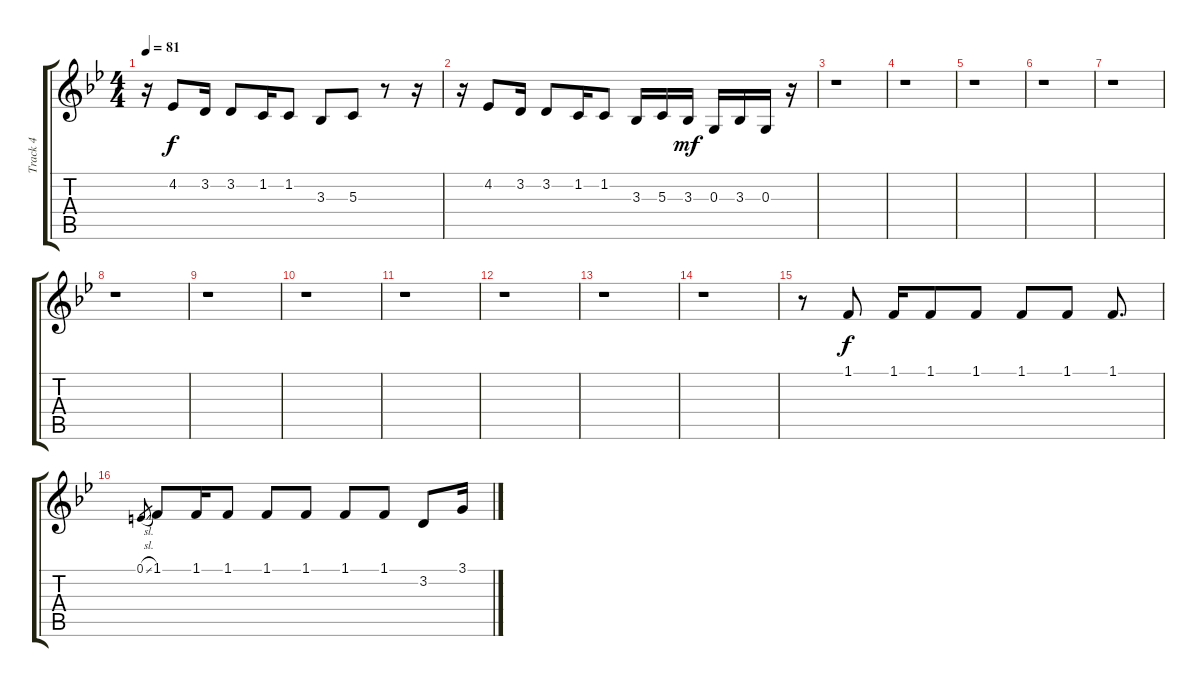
\track ("Track 4" "Track 4") {instrument voiceoohs}
\staff {score tabs}
\tuning (E4 B3 G3 D3 A2 E2) {hide}
\ts (4 4)
\tempo 81
\clef g2
\ks bb
r.16{dy mf} 4.2.8{dy f} 3.2.16 3.2.8 1.2.16 1.2.8 3.3.8 5.3.8 r.8 r.16 |
r.16 4.2.8 3.2.16 3.2.8 1.2.16 1.2.8 3.3.16 5.3.16 3.3.16{dy mf} 0.3.16 3.3.16 0.3.16 r.16 |
r.1 |
r.1 |
r.1 |
r.1 |
r.1 |
r.1 |
r.1 |
r.1 |
r.1 |
r.1 |
r.1 |
r.1 |
r.8 1.1.8{dy f} 1.1.16 1.1.8 1.1.8 1.1.8 1.1.8 1.1.8{d} |
0.1{sl}.8{gr} 1.1.8 1.1.16 1.1.8 1.1.8 1.1.8 1.1.8 1.1.8 3.2.8 3.1.16
